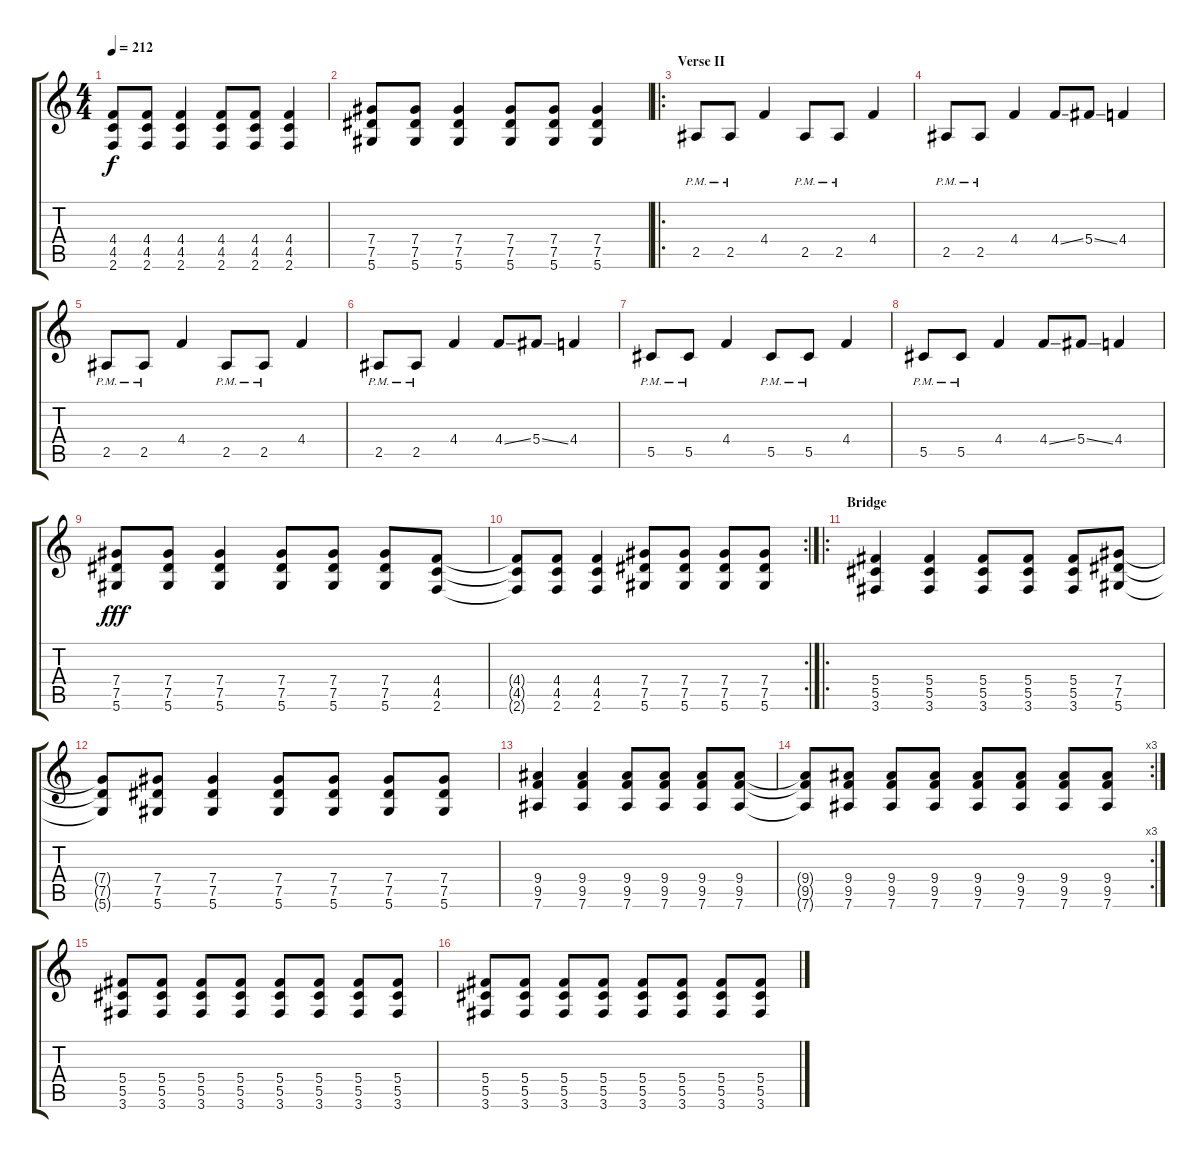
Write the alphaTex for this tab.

\track "" {instrument distortionguitar}
\staff {score tabs}
\tuning (Eb4 Bb3 Gb3 Db3 Ab2 Eb2) {hide}
\ts (4 4)
\tempo 212
\clef g2
\ks c
(4.4 4.5 2.6).8{dy f} (4.4 4.5 2.6).8 (4.4 4.5 2.6).4 (4.4 4.5 2.6).8 (4.4 4.5 2.6).8 (4.4 4.5 2.6).4 |
(7.4 7.5 5.6).8 (7.4 7.5 5.6).8 (7.4 7.5 5.6).4 (7.4 7.5 5.6).8 (7.4 7.5 5.6).8 (7.4 7.5 5.6).4 |
\ro
\section ("" "Verse II")
2.5{pm}.8 2.5{pm}.8 4.4.4 2.5{pm}.8 2.5{pm}.8 4.4.4 |
2.5{pm}.8 2.5{pm}.8 4.4.4 4.4{ss}.8 5.4{ss}.8 4.4.4 |
2.5{pm}.8 2.5{pm}.8 4.4.4 2.5{pm}.8 2.5{pm}.8 4.4.4 |
2.5{pm}.8 2.5{pm}.8 4.4.4 4.4{ss}.8 5.4{ss}.8 4.4.4 |
5.5{pm}.8 5.5{pm}.8 4.4.4 5.5{pm}.8 5.5{pm}.8 4.4.4 |
5.5{pm}.8 5.5{pm}.8 4.4.4 4.4{ss}.8 5.4{ss}.8 4.4.4 |
(7.4 7.5 5.6).8{dy fff} (7.4 7.5 5.6).8 (7.4 7.5 5.6).4 (7.4 7.5 5.6).8 (7.4 7.5 5.6).8 (7.4 7.5 5.6).8 (4.4 4.5 2.6).8 |
\rc 2
(4.4{t} 4.5{t} 2.6{t}).8 (4.4 4.5 2.6).8 (4.4 4.5 2.6).4 (7.4 7.5 5.6).8 (7.4 7.5 5.6).8 (7.4 7.5 5.6).8 (7.4 7.5 5.6).8 |
\ro
\section ("" "Bridge")
(5.4 5.5 3.6).4 (5.4 5.5 3.6).4 (5.4 5.5 3.6).8 (5.4 5.5 3.6).8 (5.4 5.5 3.6).8 (7.4 7.5 5.6).8 |
(7.4{t} 7.5{t} 5.6{t}).8 (7.4 7.5 5.6).8 (7.4 7.5 5.6).4 (7.4 7.5 5.6).8 (7.4 7.5 5.6).8 (7.4 7.5 5.6).8 (7.4 7.5 5.6).8 |
(9.4 9.5 7.6).4 (9.4 9.5 7.6).4 (9.4 9.5 7.6).8 (9.4 9.5 7.6).8 (9.4 9.5 7.6).8 (9.4 9.5 7.6).8 |
\rc 3
(9.4{t} 9.5{t} 7.6{t}).8 (9.4 9.5 7.6).8 (9.4 9.5 7.6).8 (9.4 9.5 7.6).8 (9.4 9.5 7.6).8 (9.4 9.5 7.6).8 (9.4 9.5 7.6).8 (9.4 9.5 7.6).8 |
(5.4 5.5 3.6).8 (5.4 5.5 3.6).8 (5.4 5.5 3.6).8 (5.4 5.5 3.6).8 (5.4 5.5 3.6).8 (5.4 5.5 3.6).8 (5.4 5.5 3.6).8 (5.4 5.5 3.6).8 |
(5.4 5.5 3.6).8 (5.4 5.5 3.6).8 (5.4 5.5 3.6).8 (5.4 5.5 3.6).8 (5.4 5.5 3.6).8 (5.4 5.5 3.6).8 (5.4 5.5 3.6).8 (5.4 5.5 3.6).8
